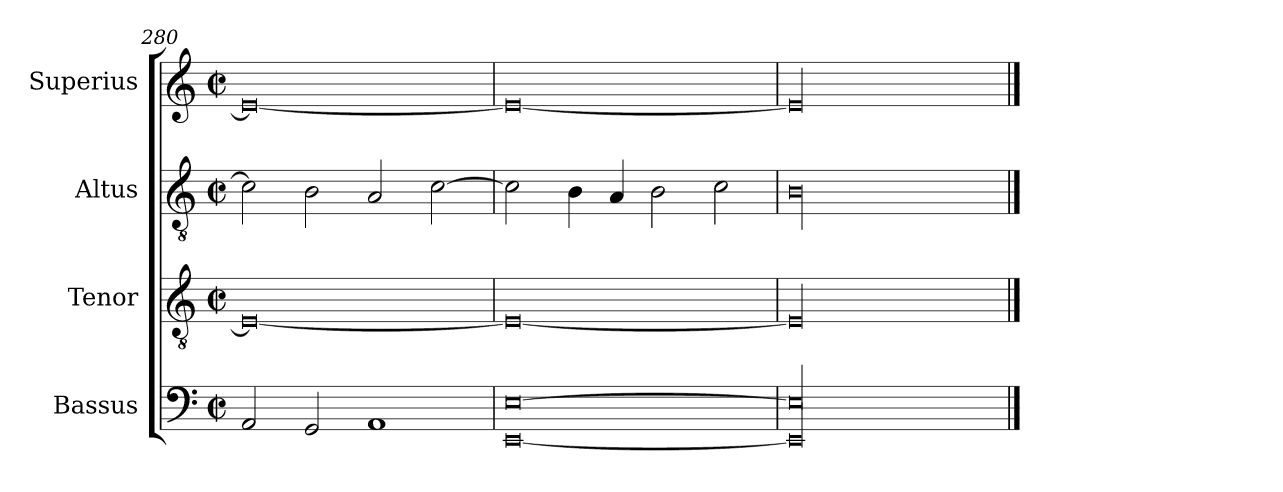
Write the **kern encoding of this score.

**kern	**kern	**kern	**kern
*part4	*part3	*part2	*part1
*staff4	*staff3	*staff2	*staff1
*I"Bassus	*I"Tenor	*I"Altus	*I"Superius
*I'B.	*I'T.	*	*I'S.
*clefF4	*clefGv2	*clefGv2	*clefG2
*	*ITrd7c12	*ITrd7c12	*
*k[]	*k[]	*k[]	*k[]
*C:	*C:	*C:	*C:
*M2/2	*M2/2	*M2/2	*M2/2
*met(c|)	*met(c|)	*met(c|)	*met(c|)
=280	=280	=280	=280
2AAi/	0EEi_<	2Ci\]	0ei_<
2GGi/	.	2BBi\	.
1AAi	.	2AAi/	.
.	.	[>2Ci\	.
=281	=281	=281	=281
[<0EEi [>0Ei	0EEi_<	2Ci\]	0ei_<
.	.	4BBi\	.
.	.	4AAi/	.
.	.	2BBi\	.
.	.	2Ci\	.
=282	=282	=282	=282
00EEi] 00Ei]	00EEi]	00BBi	00ei]
==	==	==	==
*-	*-	*-	*-
